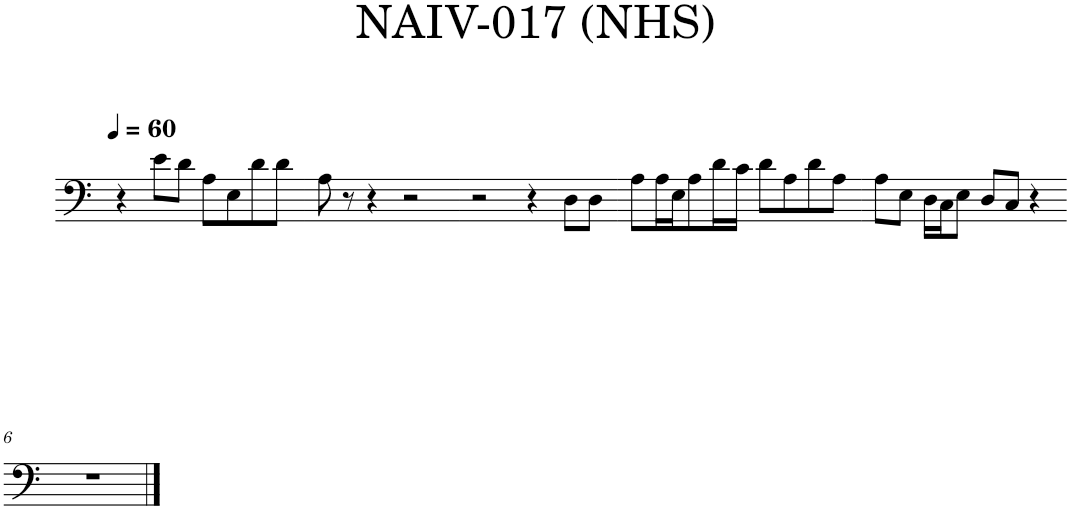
**kern
*part1
*staff1
*I"Piano
*I'Pno.
*clefF4
*k[]
=1
4r
8e\L
8d\J
8A\L
8E\
8d\
8d\J
=2
8A\
8r
4r
2r
=3
2r
4r
8D\L
8D\J
=4
8A\L
16A\L
16E\J
8A\
16d\L
16c\JJ
8d\L
8A\
8d\
8A\J
=5
8A\L
8E\J
16D\LL
16C\J
8E\J
8D/L
8C/J
4r
!!LO:LB:g=z
=6
1r
==
*-
